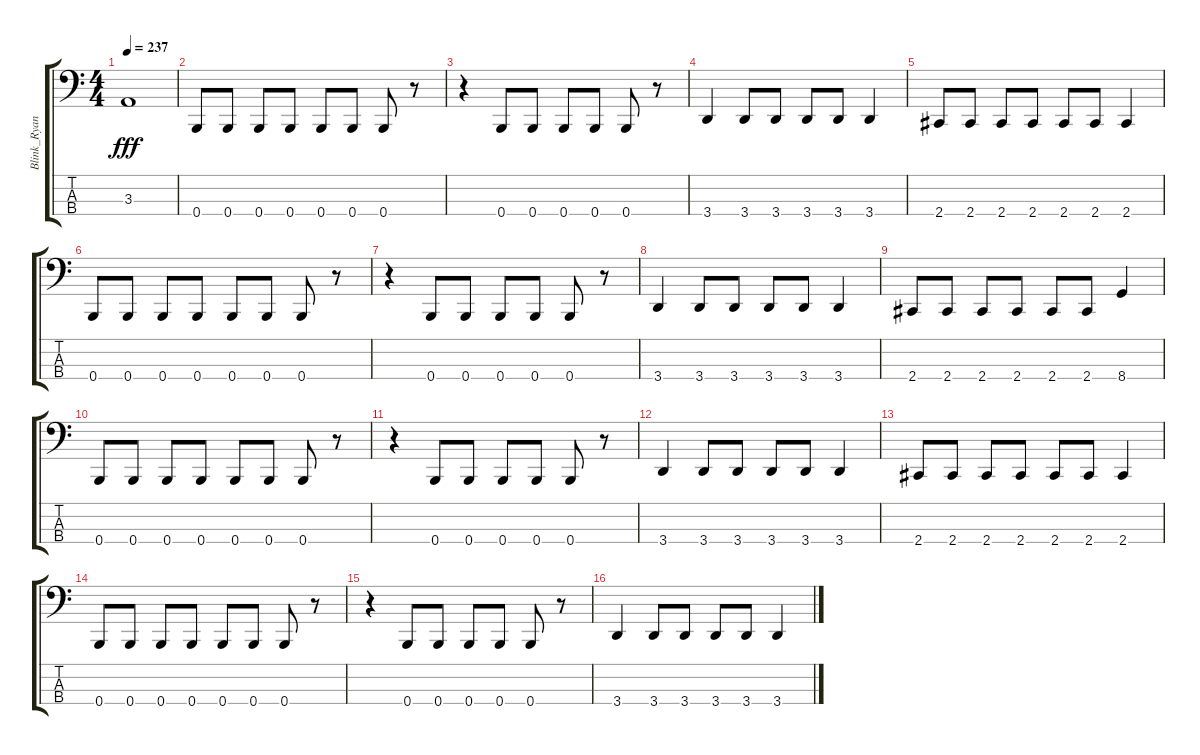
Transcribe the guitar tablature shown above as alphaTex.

\track ("Blink_Ryan" "Blink_Ryan") {instrument electricbasspick}
\staff {score tabs}
\tuning (E2 B1 Gb1 B0) {hide}
\ts (4 4)
\tempo 237
\clef f4
\ks c
3.3{t}.1{dy fff} |
0.4.8 0.4.8 0.4.8 0.4.8 0.4.8 0.4.8 0.4.8 r.8 |
r.4 0.4.8 0.4.8 0.4.8 0.4.8 0.4.8 r.8 |
3.4.4 3.4.8 3.4.8 3.4.8 3.4.8 3.4.4 |
2.4.8 2.4.8 2.4.8 2.4.8 2.4.8 2.4.8 2.4.4 |
0.4.8 0.4.8 0.4.8 0.4.8 0.4.8 0.4.8 0.4.8 r.8 |
r.4 0.4.8 0.4.8 0.4.8 0.4.8 0.4.8 r.8 |
3.4.4 3.4.8 3.4.8 3.4.8 3.4.8 3.4.4 |
2.4.8 2.4.8 2.4.8 2.4.8 2.4.8 2.4.8 8.4.4 |
0.4.8 0.4.8 0.4.8 0.4.8 0.4.8 0.4.8 0.4.8 r.8 |
r.4 0.4.8 0.4.8 0.4.8 0.4.8 0.4.8 r.8 |
3.4.4 3.4.8 3.4.8 3.4.8 3.4.8 3.4.4 |
2.4.8 2.4.8 2.4.8 2.4.8 2.4.8 2.4.8 2.4.4 |
0.4.8 0.4.8 0.4.8 0.4.8 0.4.8 0.4.8 0.4.8 r.8 |
r.4 0.4.8 0.4.8 0.4.8 0.4.8 0.4.8 r.8 |
3.4.4 3.4.8 3.4.8 3.4.8 3.4.8 3.4.4
